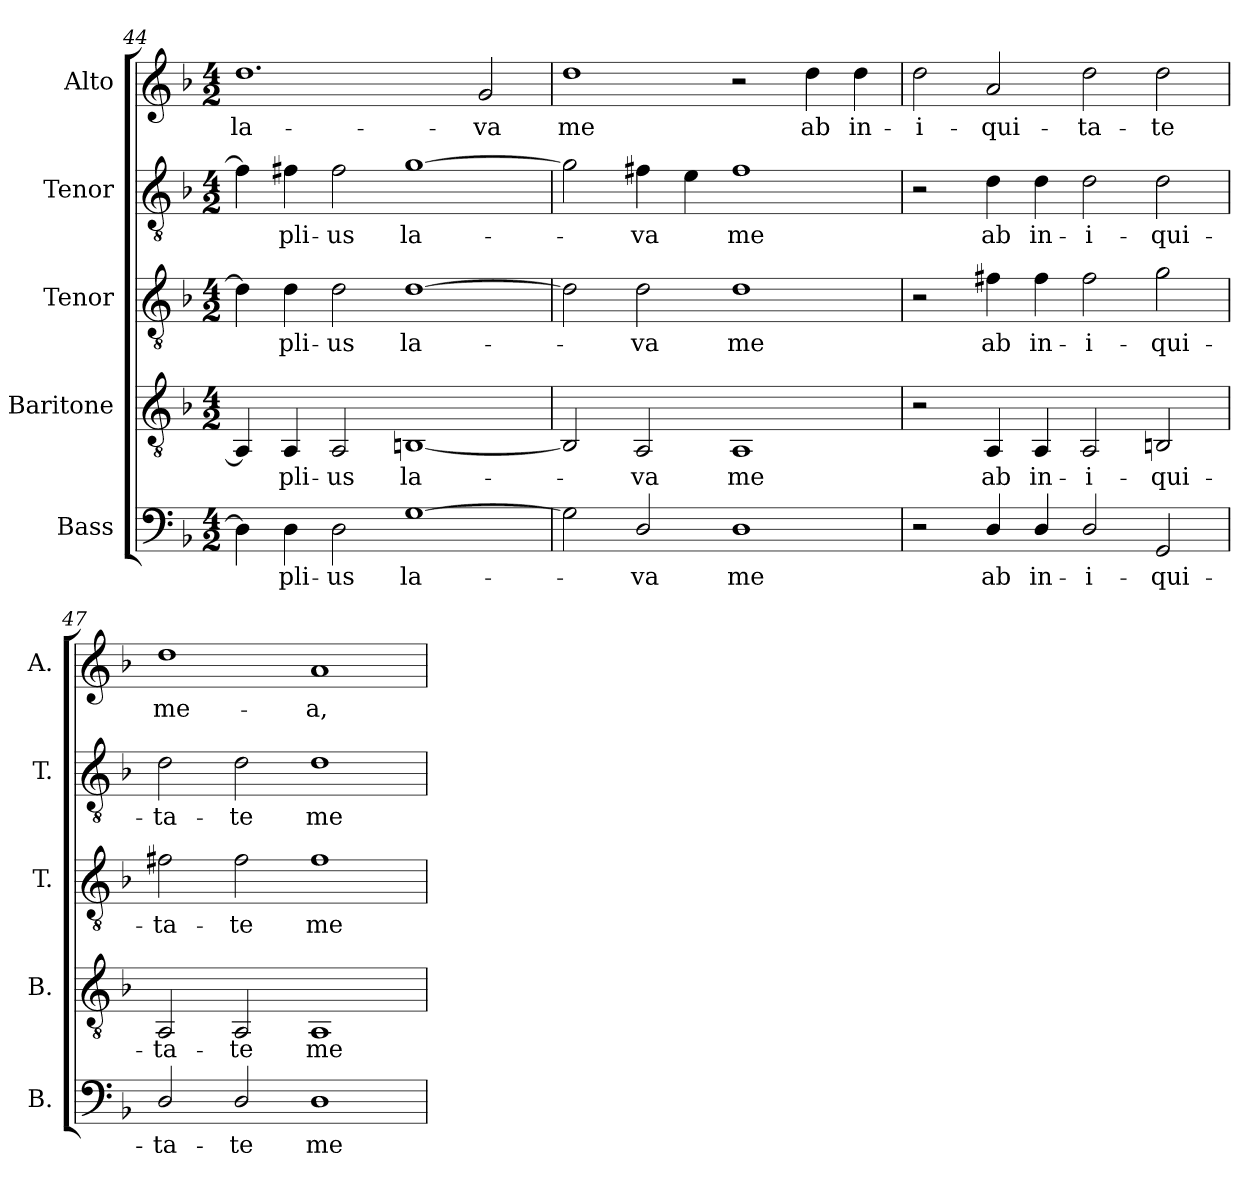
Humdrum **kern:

**kern	**text	**kern	**text	**kern	**text	**kern	**text	**kern	**text
*part5	*part5	*part4	*part4	*part3	*part3	*part2	*part2	*part1	*part1
*staff5	*staff5	*staff4	*staff4	*staff3	*staff3	*staff2	*staff2	*staff1	*staff1
*I"Bass	*	*I"Baritone	*	*I"Tenor	*	*I"Tenor	*	*I"Alto	*
*I'B.	*	*I'B.	*	*I'T.	*	*I'T.	*	*I'A.	*
*clefF4	*	*clefGv2	*	*clefGv2	*	*clefGv2	*	*clefG2	*
*	*	*	*	*ITrd7c12	*	*ITrd7c12	*	*	*
*k[b-]	*	*k[b-]	*	*k[b-]	*	*k[b-]	*	*k[b-]	*
*F:	*	*F:	*	*F:	*	*F:	*	*F:	*
*M4/2	*	*M4/2	*	*M4/2	*	*M4/2	*	*M4/2	*
=44	=44	=44	=44	=44	=44	=44	=44	=44	=44
!	!	!	!	!	!	!	!	!	!LO:LY:b:color=#000000
4Di\]	.	4AAi/]	.	4Di\]	.	4F#i\]	.	1.ddi	la-
!	!LO:LY:b:color=#000000	!	!	!	!	!	!	!	!
!	!	!	!LO:LY:b:color=#000000	!	!	!	!	!	!
!	!	!	!	!	!LO:LY:b:color=#000000	!	!	!	!
!	!	!	!	!	!	!	!LO:LY:b:color=#000000	!	!
4Di\	-pli-	4AAi/	-pli-	4Di\	-pli-	4F#Xi\	-pli-	.	.
!	!LO:LY:b:color=#000000	!	!	!	!	!	!	!	!
!	!	!	!LO:LY:b:color=#000000	!	!	!	!	!	!
!	!	!	!	!	!LO:LY:b:color=#000000	!	!	!	!
!	!	!	!	!	!	!	!LO:LY:b:color=#000000	!	!
2Di\	-us	2AAi/	-us	2Di\	-us	2F#i\	-us	.	.
!	!LO:LY:b:color=#000000	!	!	!	!	!	!	!	!
!	!	!	!LO:LY:b:color=#000000	!	!	!	!	!	!
!	!	!	!	!	!LO:LY:b:color=#000000	!	!	!	!
!	!	!	!	!	!	!	!LO:LY:b:color=#000000	!	!
[1Gi	la-	[1BBni	la-	[1Di	la-	[1Gi	la-	.	.
!	!	!	!	!	!	!	!	!	!LO:LY:b:color=#000000
.	.	.	.	.	.	.	.	2gi/	-va
!!LO:LB:g=z
=45	=45	=45	=45	=45	=45	=45	=45	=45	=45
!	!	!	!	!	!	!	!	!	!LO:LY:b:color=#000000
2Gi\]	.	2BBi/]	.	2Di\]	.	2Gi\]	.	1ddi	me
!	!LO:LY:b:color=#000000	!	!	!	!	!	!	!	!
!	!	!	!LO:LY:b:color=#000000	!	!	!	!	!	!
!	!	!	!	!	!LO:LY:b:color=#000000	!	!	!	!
!	!	!	!	!	!	!	!LO:LY:b:color=#000000	!	!
2Di/	-va	2AAi/	-va	2Di\	-va	4F#Xi\	-va	.	.
.	.	.	.	.	.	4Ei\	.	.	.
!	!LO:LY:b:color=#000000	!	!	!	!	!	!	!	!
!	!	!	!LO:LY:b:color=#000000	!	!	!	!	!	!
!	!	!	!	!	!LO:LY:b:color=#000000	!	!	!	!
!	!	!	!	!	!	!	!LO:LY:b:color=#000000	!	!
1Di	me	1AAi	me	1Di	me	1F#i	me	2r	.
!	!	!	!	!	!	!	!	!	!LO:LY:b:color=#000000
.	.	.	.	.	.	.	.	4ddi\	ab
!	!	!	!	!	!	!	!	!	!LO:LY:b:color=#000000
.	.	.	.	.	.	.	.	4ddi\	in-
=46	=46	=46	=46	=46	=46	=46	=46	=46	=46
!	!	!	!	!	!	!	!	!	!LO:LY:b:color=#000000
2r	.	2r	.	2r	.	2r	.	2ddi\	-i-
!	!LO:LY:b:color=#000000	!	!	!	!	!	!	!	!
!	!	!	!LO:LY:b:color=#000000	!	!	!	!	!	!
!	!	!	!	!	!LO:LY:b:color=#000000	!	!	!	!
!	!	!	!	!	!	!	!LO:LY:b:color=#000000	!	!
!	!	!	!	!	!	!	!	!	!LO:LY:b:color=#000000
4Di/	ab	4AAi/	ab	4F#Xi\	ab	4Di\	ab	2ai/	-qui-
!	!LO:LY:b:color=#000000	!	!	!	!	!	!	!	!
!	!	!	!LO:LY:b:color=#000000	!	!	!	!	!	!
!	!	!	!	!	!LO:LY:b:color=#000000	!	!	!	!
!	!	!	!	!	!	!	!LO:LY:b:color=#000000	!	!
4Di/	in-	4AAi/	in-	4F#i\	in-	4Di\	in-	.	.
!	!LO:LY:b:color=#000000	!	!	!	!	!	!	!	!
!	!	!	!LO:LY:b:color=#000000	!	!	!	!	!	!
!	!	!	!	!	!LO:LY:b:color=#000000	!	!	!	!
!	!	!	!	!	!	!	!LO:LY:b:color=#000000	!	!
!	!	!	!	!	!	!	!	!	!LO:LY:b:color=#000000
2Di/	-i-	2AAi/	-i-	2F#i\	-i-	2Di\	-i-	2ddi\	-ta-
!	!LO:LY:b:color=#000000	!	!	!	!	!	!	!	!
!	!	!	!LO:LY:b:color=#000000	!	!	!	!	!	!
!	!	!	!	!	!LO:LY:b:color=#000000	!	!	!	!
!	!	!	!	!	!	!	!LO:LY:b:color=#000000	!	!
!	!	!	!	!	!	!	!	!	!LO:LY:b:color=#000000
2GGi/	-qui-	2BBni/	-qui-	2Gi\	-qui-	2Di\	-qui-	2ddi\	-te
=47	=47	=47	=47	=47	=47	=47	=47	=47	=47
!	!LO:LY:b:color=#000000	!	!	!	!	!	!	!	!
!	!	!	!LO:LY:b:color=#000000	!	!	!	!	!	!
!	!	!	!	!	!LO:LY:b:color=#000000	!	!	!	!
!	!	!	!	!	!	!	!LO:LY:b:color=#000000	!	!
!	!	!	!	!	!	!	!	!	!LO:LY:b:color=#000000
2Di/	-ta-	2AAi/	-ta-	2F#Xi\	-ta-	2Di\	-ta-	1ddi	me-
!	!LO:LY:b:color=#000000	!	!	!	!	!	!	!	!
!	!	!	!LO:LY:b:color=#000000	!	!	!	!	!	!
!	!	!	!	!	!LO:LY:b:color=#000000	!	!	!	!
!	!	!	!	!	!	!	!LO:LY:b:color=#000000	!	!
2Di/	-te	2AAi/	-te	2F#i\	-te	2Di\	-te	.	.
!	!LO:LY:b:color=#000000	!	!	!	!	!	!	!	!
!	!	!	!LO:LY:b:color=#000000	!	!	!	!	!	!
!	!	!	!	!	!LO:LY:b:color=#000000	!	!	!	!
!	!	!	!	!	!	!	!LO:LY:b:color=#000000	!	!
!	!	!	!	!	!	!	!	!	!LO:LY:b:color=#000000
1Di	me-	1AAi	me-	1F#i	me-	1Di	me-	1ai	-a,
=	=	=	=	=	=	=	=	=	=
*-	*-	*-	*-	*-	*-	*-	*-	*-	*-
